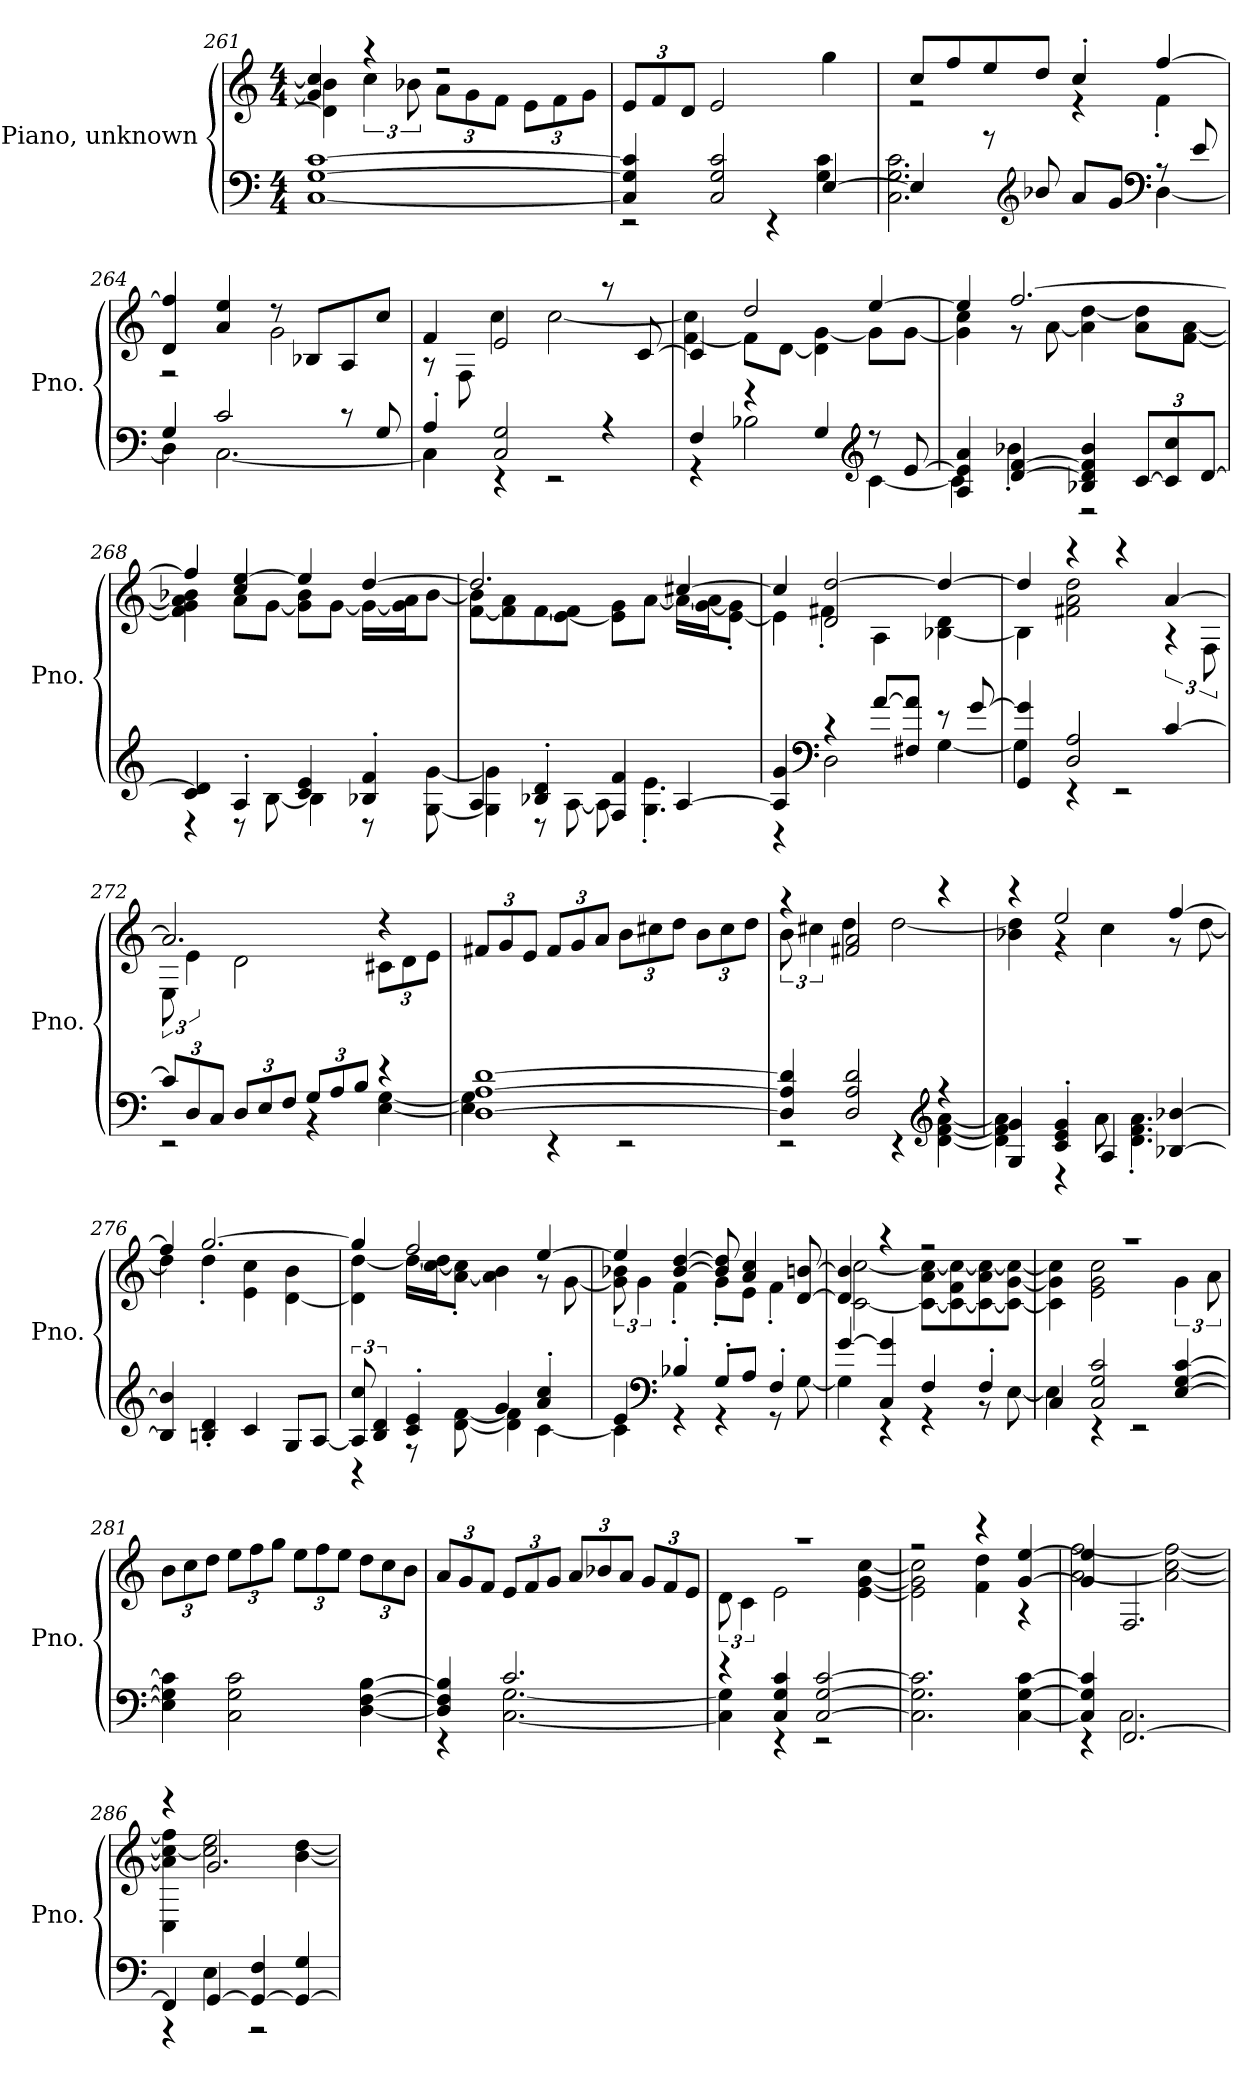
**kern	**kern
*part1	*part1
*staff2	*staff1
*I"Piano, unknown	*
*I'Pno.	*
*clefF4	*clefG2
*k[]	*k[]
*M4/4	*M4/4
=261	=261
*	*^
[1C [1G [1c	4g/] 4cc/]	4d\] 4b\
.	4r	6cc\
.	.	12b-X\
*	*	*Xbrackettup
.	2r	12a\L
.	.	12g\
.	.	12f\J
.	.	12e\L
.	.	12f\
.	.	12g\J
*	*v	*v
=262	=262
*^	*
4C/] 4G/] 4c/]	2r	12e/L
.	.	12f/
.	.	12d/J
2C/ 2G/ 2c/	.	2e/
.	4r	.
[4E/	4G\ 4c\	4gg\
!!LO:LB:g=z
=263	=263	=263
*	*	*^
4E/]	2.C\ 2.G\ 2.c\	8cc/L	2r
.	.	8ff/	.
8r	.	8ee/	.
*clefG2	*	*	*
8b-X/	.	8dd/J	.
8a/L	.	4cc'/	4r
8g/J	.	.	.
*clefF4	*	*	*
8r	[4D\	[4ff/	4f'\
8e/	.	.	.
=264	=264	=264	=264
4G/	4D\]	4d/ 4ff/]	2r
2c/	[2.C\	4a/ 4ee/	.
.	.	8r	2g\
.	.	8B-X/L	.
8r	.	8A/	.
8G/	.	8cc/J	.
=265	=265	=265	=265
4A'/	4C\]	4f/	8r
.	.	.	8F\
2C/ 2G/	4r	2e/	4cc\
.	2r	.	[2cc\
4r	.	8r	.
.	.	[8c/	.
=266	=266	=266	=266
4F/	4r	4c/]	[4f\ 4cc\]
4r	2B-X\	2dd/	8f\L]
.	.	.	[8d\J
4G/	.	.	4d\] [4g\
*clefG2	*	*	*
8r	[4c\	[4ee/	8g\L]
[8e/	.	.	[8g\J
!!LO:PB:g=z	!!
=267	=267	=267	=267
4A/ 4e/] 4a/	4c\]	4ee/]	4g\] 4cc\
[4d/ [4f/	4b-X'\	[2.ff/	8r
.	.	.	[8a\
4B-X/ 4d/] 4f/] 4b-/	2r	.	4a\] [4dd\
*Xbrackettup	*	*	*
[12c/L	.	.	8a\ 8dd\]L
12c/] 12cc/	.	.	.
.	.	.	[8f\ [8a\J
[12d/J	.	.	.
=268	=268	=268	=268
4c/ 4d/]	4r	4ff/]	4f\] 4g\ 4a\] 4b-X\
4A'/	8r	4cc/ [4ee/	8a\L
.	[8B\	.	[8g\J
4c/ 4e/	4B\]	4ee/]	8g\] 8b-\L
.	.	.	[8g\J
4B-X/' 4f/'	8r	[4dd/	16g\LL_
.	.	.	16g\] 16a\J
.	[8G\ [8g\	.	[8b-\J
=269	=269	=269	=269
4A/	4G\] 4g\]	2.dd/]	[8f\ 8b-\]L
.	.	.	8f\] 8a\
4B-X/' 4d/'	8r	.	[8f\
.	[8A\	.	[8e\ 8f\]J
4F/ 4f/	8A\]	.	8e\] 8g\L
.	4.G\' 4.e\'	.	[8a\J
[4A/	.	[4cc#X/	16a\LL_
.	.	.	[16g\ 16a\]J
.	.	.	[8e\' 8g\]'J
!!LO:LB:g=z	!!
=270	=270	=270	=270
4A/] 4g/	4r	4cc#/]	4e\]
*clefF4	*	*	*
4r	2D\	2d/ [2dd/	4f#X'\
[8a/L	.	.	4A\
8F#X/ 8a/]J	.	.	.
8r	[4G\	4dd/_	[4B-X\ 4d\
[8g/	.	.	.
=271	=271	=271	=271
4GG/ 4g/]	4G\]	4dd/]	4B-\]
2D/ 2A/	4r	4r	2f#X\ 2a\ 2dd\
.	2r	4r	.
*	*	*	*brackettup
[4c/	.	[4a/	6r
.	.	.	12F\
=272	=272	=272	=272
12c/L]	2r	2.a/]	12E\
12D/	.	.	6e\
12C/J	.	.	.
12D/L	.	.	2d\
12E/	.	.	.
12F/J	.	.	.
12G/L	4r	.	.
12A/	.	.	.
12B/J	.	.	.
*	*	*	*Xbrackettup
4r	[4E\ [4G\	4r	12c#X\L
.	.	.	12d\
.	.	.	12e\J
*	*	*v	*v
=273	=273	=273
[1D [1A [1d	4E\] 4G\]	12f#X/L
.	.	12g/
.	.	12e/J
.	4r	12f#/L
.	.	12g/
.	.	12a/J
.	2r	12b\L
.	.	12cc#X\
.	.	12dd\J
.	.	12b\L
.	.	12cc#\
.	.	12dd\J
!!LO:LB:g=z
=274	=274	=274
*	*	*^
*	*	*	*brackettup
4D/] 4A/] 4d/]	2r	4r	12b\
.	.	.	6cc#X\
2D/ 2A/ 2d/	.	2f#X/ 2a/	4dd\
.	4r	.	[2dd\
*clefG2	*	*	*
4r	[4d\ [4f\ [4a\	4r	.
=275	=275	=275	=275
4G/ 4g/	4d\] 4f\] 4a\]	4r	4b-X\ 4dd\]
4c/' 4e/' 4g/'	4r	2ee/	4r
4A/	8a\	.	4cc\
.	4.d\' 4.f\' 4.a\'	.	.
[4B-X/ [4b-X/	.	[4ff/	8r
.	.	.	[8dd\
*v	*v	*	*
=276	=276	=276
4B-/] 4b-/]	4ff/]	4dd\]
4Bn/' 4d/'	[2.gg/	4dd'\
4c/	.	4e\ 4cc\
8G/L	.	[4d\ 4b\
[8A/J	.	.
=277	=277	=277
*brackettup	*	*
*^	*	*
12A/] 12cc/	4r	4gg/]	4d\] [4dd\
6B/ 6d/	.	.	.
4c/' 4e/'	8r	2ff/	16dd\LL_
.	.	.	[16cc\ 16dd\]J
.	[8d\ [8f\	.	[8a\' 8cc\]'J
4g/	4d\] 4f\]	.	4a\] 4b\
4a/' 4cc/'	[4c\	[4ee/	8r
.	.	.	[8g\
!!LO:LB:g=z	!!
=278	=278	=278	=278
4e/	4c\]	4ee/]	12g\] 12b-X\
.	.	.	6g\
*clefF4	*	*	*
4B-X'/	4r	[4b-/ [4dd/	4f'\
8G'/L	4r	8b-/] 8dd/]	8g'\L
8A/J	.	4a/ 4cc/	8e\J
4F'/	8r	.	4f'\
.	[8G\	[8d/ [8bn/	.
=279	=279	=279	=279
[4g/	4G\]	4d/] 4b/]	[2c\ [2cc\
4C/ 4g/]	4r	4r	.
4F/	4r	2r	8c\_ 8a\ 8cc\_L
.	.	.	8c\_ 8f\ 8cc\_
4F'/	8r	.	8c\_ 8a\ 8cc\_
.	[8E\	.	8c\_ [8g\ 8cc\_J
=280	=280	=280	=280
4C/	4E\]	1r	4c\] 4g\] 4cc\]
2C/ 2G/ 2c/	4r	.	2e\ 2g\ 2cc\
.	2r	.	.
[4E/ [4G/ [4c/	.	.	6g\
.	.	.	12a\
*v	*v	*	*
*	*v	*v
=281	=281
*	*Xbrackettup
4E\] 4G\] 4c\]	12b\L
.	12cc\
.	12dd\J
2C\ 2G\ 2c\	12ee\L
.	12ff\
.	12gg\J
.	12ee\L
.	12ff\
.	12ee\J
[4D\ [4F\ [4B\	12dd\L
.	12cc\
.	12b\J
!!LO:LB:g=z
=282	=282
*^	*
4D/] 4F/] 4B/]	4r	12a/L
.	.	12g/
.	.	12f/J
2.c/	[2.C\ [2.G\	12e/L
.	.	12f/
.	.	12g/J
.	.	12a/L
.	.	12b-X/
.	.	12a/J
.	.	12g/L
.	.	12f/
.	.	12e/J
=283	=283	=283
*	*	*^
*	*	*	*brackettup
4r	4C\] 4G\]	1r	12d\
.	.	.	6c\
4C/ 4G/ 4c/	4r	.	2e\
[2C/ [2G/ [2c/	2r	.	.
.	.	.	[4e\ [4g\ [4cc\
*v	*v	*	*
=284	=284	=284
2.C\] 2.G\] 2.c\]	2r	2e\] 2g\] 2cc\]
.	4r	4f\ 4dd\
[4C\ [4G\ [4c\	[4g/ [4ee/	4r
=285	=285	=285
*^	*	*
4C/] 4G/] 4c/]	4r	4g/] 4ee/]	[2a\ [2ff\
[2.FF/	2.C\	2.F/	.
.	.	.	2a\_ [2cc\ 2ff\_
=286	=286	=286	=286
4FF/]	4r	4r	4C\ 4a\] 4cc\_ 4ff\]
[4GG/	4E\	2.g/	2cc\] 2ee\
4GG/_ 4F/	2r	.	.
4GG/_ 4G/	.	.	[4b\ [4dd\
*v	*v	*	*
*	*v	*v
=	=
*-	*-
